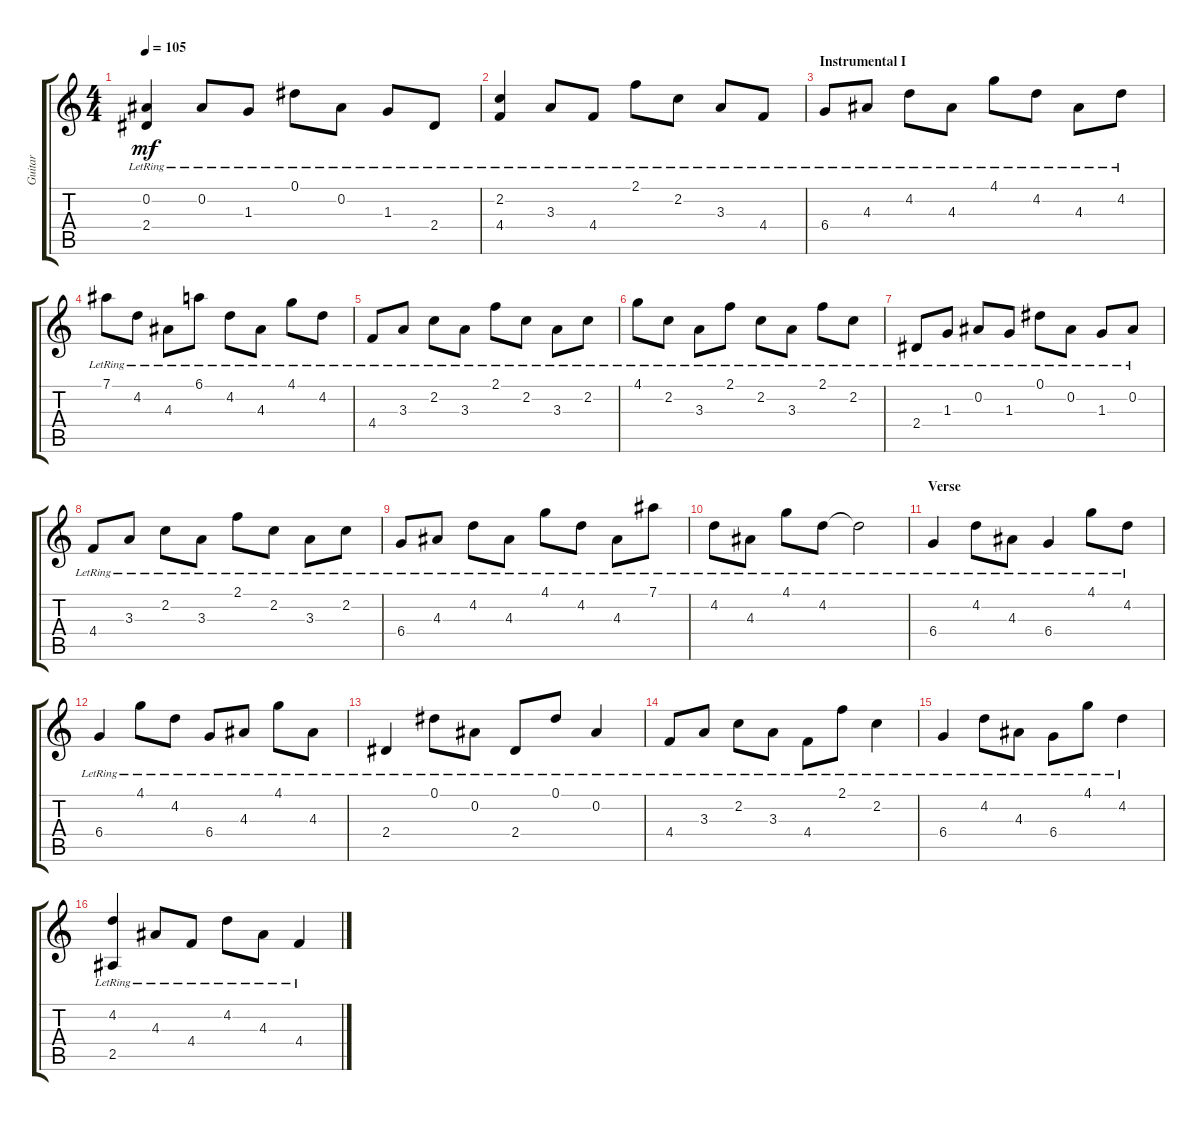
\track ("Guitar" "Guitar") {instrument acousticguitarsteel}
\staff {score tabs}
\tuning (Eb4 Bb3 Gb3 Db3 Ab2 Eb2) {hide}
\ts (4 4)
\tempo 105
\clef g2
\ks c
(0.2{lr} 2.4{lr}).4{dy mf} 0.2{lr}.8 1.3{lr}.8 0.1{lr}.8 0.2{lr}.8 1.3{lr}.8 2.4{lr}.8 |
(2.2{lr} 4.4{lr}).4 3.3{lr}.8 4.4{lr}.8 2.1{lr}.8 2.2{lr}.8 3.3{lr}.8 4.4{lr}.8 |
\section ("" "Instrumental I")
6.4{lr}.8 4.3{lr}.8 4.2{lr}.8 4.3{lr}.8 4.1{lr}.8 4.2{lr}.8 4.3{lr}.8 4.2{lr}.8 |
7.1{lr}.8 4.2{lr}.8 4.3{lr}.8 6.1{lr}.8 4.2{lr}.8 4.3{lr}.8 4.1{lr}.8 4.2{lr}.8 |
4.4{lr}.8 3.3{lr}.8 2.2{lr}.8 3.3{lr}.8 2.1{lr}.8 2.2{lr}.8 3.3{lr}.8 2.2{lr}.8 |
4.1{lr}.8 2.2{lr}.8 3.3{lr}.8 2.1{lr}.8 2.2{lr}.8 3.3{lr}.8 2.1{lr}.8 2.2{lr}.8 |
2.4{lr}.8 1.3{lr}.8 0.2{lr}.8 1.3{lr}.8 0.1{lr}.8 0.2{lr}.8 1.3{lr}.8 0.2{lr}.8 |
4.4{lr}.8 3.3{lr}.8 2.2{lr}.8 3.3{lr}.8 2.1{lr}.8 2.2{lr}.8 3.3{lr}.8 2.2{lr}.8 |
6.4{lr}.8 4.3{lr}.8 4.2{lr}.8 4.3{lr}.8 4.1{lr}.8 4.2{lr}.8 4.3{lr}.8 7.1{lr}.8 |
4.2{lr}.8 4.3{lr}.8 4.1{lr}.8 4.2{lr}.8 4.2{lr t}.2 |
\section ("" "Verse")
6.4{lr}.4 4.2{lr}.8 4.3{lr}.8 6.4{lr}.4 4.1{lr}.8 4.2{lr}.8 |
6.4{lr}.4 4.1{lr}.8 4.2{lr}.8 6.4{lr}.8 4.3{lr}.8 4.1{lr}.8 4.3{lr}.8 |
2.4{lr}.4 0.1{lr}.8 0.2{lr}.8 2.4{lr}.8 0.1{lr}.8 0.2{lr}.4 |
4.4{lr}.8 3.3{lr}.8 2.2{lr}.8 3.3{lr}.8 4.4{lr}.8 2.1{lr}.8 2.2{lr}.4 |
6.4{lr}.4 4.2{lr}.8 4.3{lr}.8 6.4{lr}.8 4.1{lr}.8 4.2{lr}.4 |
(4.2{lr} 2.5{lr}).4 4.3{lr}.8 4.4{lr}.8 4.2{lr}.8 4.3{lr}.8 4.4{lr}.4
